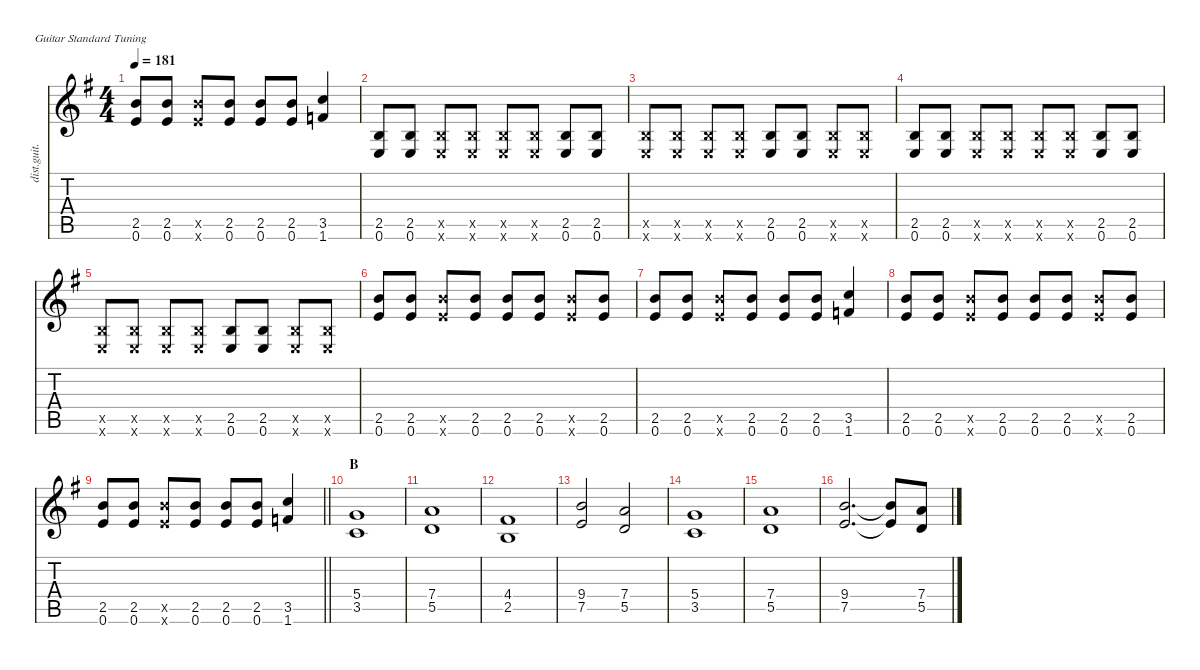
\defaultSystemsLayout 4
\hideDynamics
\bracketExtendMode nobrackets
\track ("Guitar II" "dist.guit.") {instrument distortionguitar}
\staff {score tabs}
\tuning (E4 B3 G3 D3 A2 E2)
\ts (4 4)
\tempo 181
\clef g2
\ks g
(2.5{acc forcenatural} 0.6{acc forcenatural}).8{ot 8vb dy f} (2.5{acc forcenatural} 0.6{acc forcenatural}).8{ot 8vb} (2.5{x acc forcenatural} 0.6{x acc forcenatural}).8{ot 8vb} (2.5{acc forcenatural} 0.6{acc forcenatural}).8{ot 8vb} (2.5{acc forcenatural} 0.6{acc forcenatural}).8{ot 8vb} (2.5{acc forcenatural} 0.6{acc forcenatural}).8{ot 8vb} (3.5{acc forcenatural} 1.6{acc forcenatural}).4{ot 8vb} |
(2.5{acc forcenatural} 0.6{acc forcenatural}).8 (2.5{acc forcenatural} 0.6{acc forcenatural}).8 (2.5{x acc forcenatural} 0.6{x acc forcenatural}).8 (2.5{x acc forcenatural} 0.6{x acc forcenatural}).8 (2.5{x acc forcenatural} 0.6{x acc forcenatural}).8 (2.5{x acc forcenatural} 0.6{x acc forcenatural}).8 (2.5{acc forcenatural} 0.6{acc forcenatural}).8 (2.5{acc forcenatural} 0.6{acc forcenatural}).8 |
(2.5{x acc forcenatural} 0.6{x acc forcenatural}).8 (2.5{x acc forcenatural} 0.6{x acc forcenatural}).8 (2.5{x acc forcenatural} 0.6{x acc forcenatural}).8 (2.5{x acc forcenatural} 0.6{x acc forcenatural}).8 (2.5{acc forcenatural} 0.6{acc forcenatural}).8 (2.5{acc forcenatural} 0.6{acc forcenatural}).8 (2.5{x acc forcenatural} 0.6{x acc forcenatural}).8 (2.5{x acc forcenatural} 0.6{x acc forcenatural}).8 |
(2.5{acc forcenatural} 0.6{acc forcenatural}).8 (2.5{acc forcenatural} 0.6{acc forcenatural}).8 (2.5{x acc forcenatural} 0.6{x acc forcenatural}).8 (2.5{x acc forcenatural} 0.6{x acc forcenatural}).8 (2.5{x acc forcenatural} 0.6{x acc forcenatural}).8 (2.5{x acc forcenatural} 0.6{x acc forcenatural}).8 (2.5{acc forcenatural} 0.6{acc forcenatural}).8 (2.5{acc forcenatural} 0.6{acc forcenatural}).8 |
(2.5{x acc forcenatural} 0.6{x acc forcenatural}).8 (2.5{x acc forcenatural} 0.6{x acc forcenatural}).8 (2.5{x acc forcenatural} 0.6{x acc forcenatural}).8 (2.5{x acc forcenatural} 0.6{x acc forcenatural}).8 (2.5{acc forcenatural} 0.6{acc forcenatural}).8 (2.5{acc forcenatural} 0.6{acc forcenatural}).8 (2.5{x acc forcenatural} 0.6{x acc forcenatural}).8 (2.5{x acc forcenatural} 0.6{x acc forcenatural}).8 |
(2.5{acc forcenatural} 0.6{acc forcenatural}).8{ot 8vb} (2.5{acc forcenatural} 0.6{acc forcenatural}).8{ot 8vb} (2.5{x acc forcenatural} 0.6{x acc forcenatural}).8{ot 8vb} (2.5{acc forcenatural} 0.6{acc forcenatural}).8{ot 8vb} (2.5{acc forcenatural} 0.6{acc forcenatural}).8{ot 8vb} (2.5{acc forcenatural} 0.6{acc forcenatural}).8{ot 8vb} (2.5{x acc forcenatural} 0.6{x acc forcenatural}).8{ot 8vb} (2.5{acc forcenatural} 0.6{acc forcenatural}).8{ot 8vb} |
(2.5{acc forcenatural} 0.6{acc forcenatural}).8{ot 8vb} (2.5{acc forcenatural} 0.6{acc forcenatural}).8{ot 8vb} (2.5{x acc forcenatural} 0.6{x acc forcenatural}).8{ot 8vb} (2.5{acc forcenatural} 0.6{acc forcenatural}).8{ot 8vb} (2.5{acc forcenatural} 0.6{acc forcenatural}).8{ot 8vb} (2.5{acc forcenatural} 0.6{acc forcenatural}).8{ot 8vb} (3.5{acc forcenatural} 1.6{acc forcenatural}).4{ot 8vb} |
(2.5{acc forcenatural} 0.6{acc forcenatural}).8{ot 8vb} (2.5{acc forcenatural} 0.6{acc forcenatural}).8{ot 8vb} (2.5{x acc forcenatural} 0.6{x acc forcenatural}).8{ot 8vb} (2.5{acc forcenatural} 0.6{acc forcenatural}).8{ot 8vb} (2.5{acc forcenatural} 0.6{acc forcenatural}).8{ot 8vb} (2.5{acc forcenatural} 0.6{acc forcenatural}).8{ot 8vb} (2.5{x acc forcenatural} 0.6{x acc forcenatural}).8{ot 8vb} (2.5{acc forcenatural} 0.6{acc forcenatural}).8{ot 8vb} |
\barLineRight lightlight
(2.5{acc forcenatural} 0.6{acc forcenatural}).8{ot 8vb} (2.5{acc forcenatural} 0.6{acc forcenatural}).8{ot 8vb} (2.5{x acc forcenatural} 0.6{x acc forcenatural}).8{ot 8vb} (2.5{acc forcenatural} 0.6{acc forcenatural}).8{ot 8vb} (2.5{acc forcenatural} 0.6{acc forcenatural}).8{ot 8vb} (2.5{acc forcenatural} 0.6{acc forcenatural}).8{ot 8vb} (3.5{acc forcenatural} 1.6{acc forcenatural}).4{ot 8vb} |
\section ("" "B")
(5.4{acc forcenatural} 3.5{acc forcenatural}).1 |
(7.4{acc forcenatural} 5.5{acc forcenatural}).1 |
(4.4{acc #} 2.5{acc forcenatural}).1 |
(9.4{acc forcenatural} 7.5{acc forcenatural}).2 (7.4{acc forcenatural} 5.5{acc forcenatural}).2 |
(5.4{acc forcenatural} 3.5{acc forcenatural}).1 |
(7.4{acc forcenatural} 5.5{acc forcenatural}).1 |
(9.4{acc forcenatural} 7.5{acc forcenatural}).2{d} (9.4{t acc forcenatural} 7.5{t acc forcenatural}).8 (7.4{sl acc forcenatural} 5.5{sl acc forcenatural}).8
